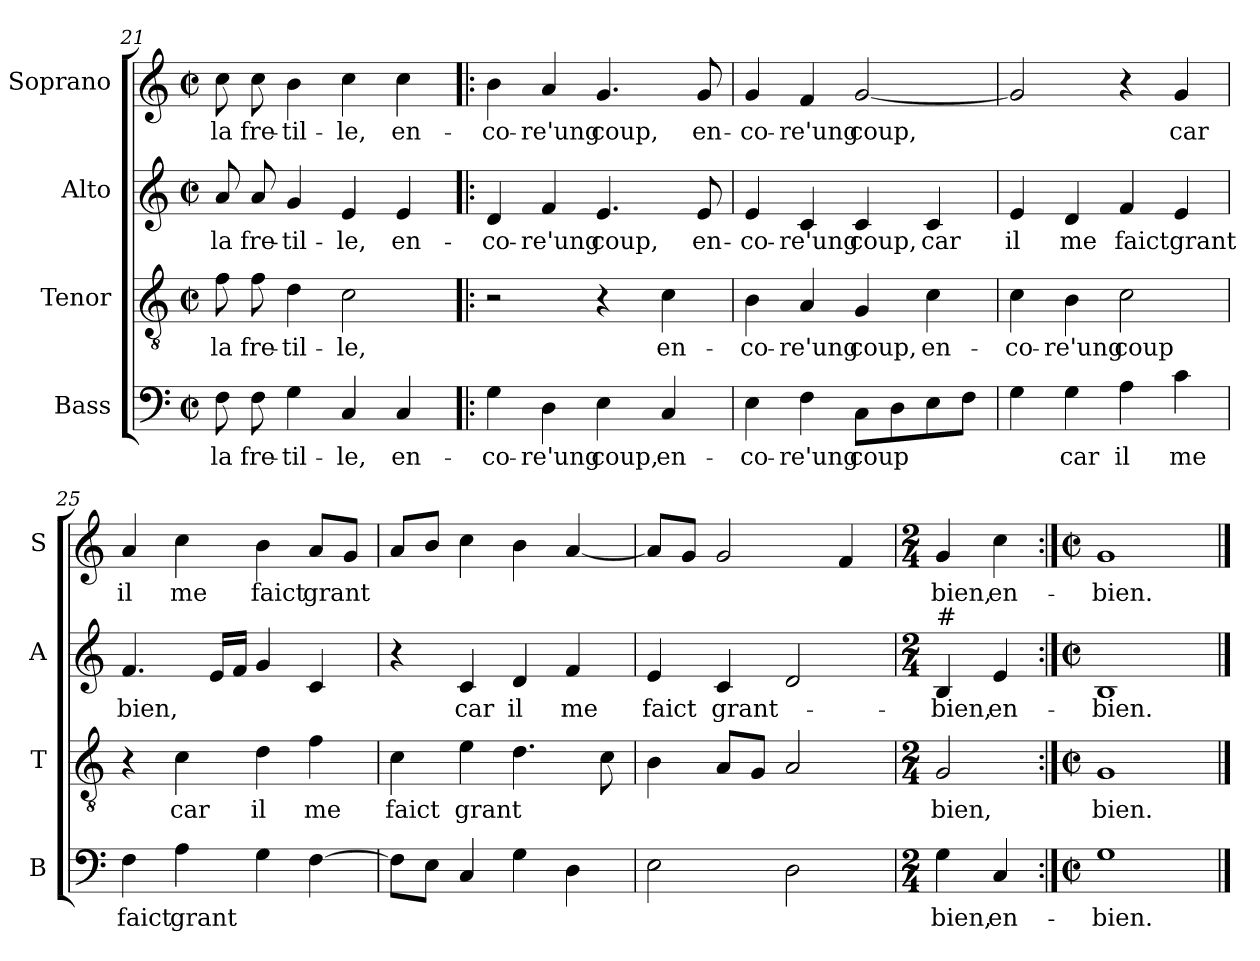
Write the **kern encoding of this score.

**kern	**text	**kern	**text	**kern	**text	**kern	**text
*part4	*part4	*part3	*part3	*part2	*part2	*part1	*part1
*staff4	*staff4	*staff3	*staff3	*staff2	*staff2	*staff1	*staff1
*I"Bass	*	*I"Tenor	*	*I"Alto	*	*I"Soprano	*
*I'B	*	*I'T	*	*I'A	*	*I'S	*
!!LO:PB:g=z
*clefF4	*	*clefGv2	*	*clefG2	*	*clefG2	*
*k[]	*	*k[]	*	*k[]	*	*k[]	*
*C:	*	*C:	*	*C:	*	*C:	*
*M2/2	*	*M2/2	*	*M2/2	*	*M2/2	*
*met(c|)	*	*met(c|)	*	*met(c|)	*	*met(c|)	*
=21	=21	=21	=21	=21	=21	=21	=21
!	!LO:LY:b	!	!LO:LY:b	!	!LO:LY:b	!	!LO:LY:b
8F\	-la	8f\	-la	8a/	-la	8cc\	-la
!	!LO:LY:b	!	!LO:LY:b	!	!LO:LY:b	!	!LO:LY:b
8F\	fre-	8f\	fre-	8a/	fre-	8cc\	fre-
!	!LO:LY:b	!	!LO:LY:b	!	!LO:LY:b	!	!LO:LY:b
4G\	-til-	4d\	-til-	4g/	-til-	4b\	-til-
!	!LO:LY:b	!	!LO:LY:b	!	!LO:LY:b	!	!LO:LY:b
4C/	-le,	2c\	-le,	4e/	-le,	4cc\	-le,
!	!LO:LY:b	!	!	!	!LO:LY:b	!	!LO:LY:b
4C/	en-	.	.	4e/	en-	4cc\	en-
=22!|:	=22!|:	=22!|:	=22!|:	=22!|:	=22!|:	=22!|:	=22!|:
!	!LO:LY:b	!	!	!	!LO:LY:b	!	!LO:LY:b
4G\	-co-	2r	.	4d/	-co-	4b\	-co-
!	!LO:LY:b	!	!	!	!LO:LY:b	!	!LO:LY:b
4D\	-re'ung	.	.	4f/	-re'ung	4a/	-re'ung
!	!LO:LY:b	!	!	!	!LO:LY:b	!	!LO:LY:b
4E\	coup,	4r	.	4.e/	coup,	4.g/	coup,
!	!LO:LY:b	!	!LO:LY:b	!	!	!	!
4C/	en-	4c\	en-	.	.	.	.
!	!	!	!	!	!LO:LY:b	!	!LO:LY:b
.	.	.	.	8e/	en-	8g/	en-
=23	=23	=23	=23	=23	=23	=23	=23
!	!LO:LY:b	!	!LO:LY:b	!	!LO:LY:b	!	!LO:LY:b
4E\	-co-	4B\	-co-	4e/	-co-	4g/	-co-
!	!LO:LY:b	!	!LO:LY:b	!	!LO:LY:b	!	!LO:LY:b
4F\	-re'ung	4A/	-re'ung	4c/	-re'ung	4f/	-re'ung
!	!LO:LY:b	!	!LO:LY:b	!	!LO:LY:b	!	!LO:LY:b
8C\L	coup	4G/	coup,	4c/	coup,	[2g/	coup,
8D\	.	.	.	.	.	.	.
!	!	!	!LO:LY:b	!	!LO:LY:b	!	!
8E\	.	4c\	en-	4c/	car	.	.
8F\J	.	.	.	.	.	.	.
=24	=24	=24	=24	=24	=24	=24	=24
!	!	!	!LO:LY:b	!	!LO:LY:b	!	!
4G\	.	4c\	-co-	4e/	il	2g/]	.
!	!LO:LY:b	!	!LO:LY:b	!	!LO:LY:b	!	!
4G\	car	4B\	-re'ung	4d/	me	.	.
!	!LO:LY:b	!	!LO:LY:b	!	!LO:LY:b	!	!
4A\	il	2c\	coup	4f/	faict	4r	.
!	!LO:LY:b	!	!	!	!LO:LY:b	!	!LO:LY:b
4c\	me	.	.	4e/	grant	4g/	car
!!LO:LB:g=z
=25	=25	=25	=25	=25	=25	=25	=25
!	!LO:LY:b	!	!	!	!LO:LY:b	!	!LO:LY:b
4F\	faict	4r	.	4.f/	bien,	4a/	il
!	!LO:LY:b	!	!LO:LY:b	!	!	!	!LO:LY:b
4A\	grant	4c\	car	.	.	4cc\	me
.	.	.	.	16e/LL	.	.	.
.	.	.	.	16f/JJ	.	.	.
!	!	!	!LO:LY:b	!	!	!	!LO:LY:b
4G\	.	4d\	il	4g/	.	4b\	faict
!	!	!	!LO:LY:b	!	!	!	!LO:LY:b
[4F\	.	4f\	me	4c/	.	8a/L	grant
.	.	.	.	.	.	8g/J	.
=26	=26	=26	=26	=26	=26	=26	=26
!	!	!	!LO:LY:b	!	!	!	!
8F\L]	.	4c\	faict	4r	.	8a/L	.
8E\J	.	.	.	.	.	8b/J	.
!	!	!	!LO:LY:b	!	!LO:LY:b	!	!
4C/	.	4e\	grant	4c/	car	4cc\	.
!	!	!	!	!	!LO:LY:b	!	!
4G\	.	4.d\	.	4d/	il	4b\	.
!	!	!	!	!	!LO:LY:b	!	!
4D\	.	.	.	4f/	me	[4a/	.
.	.	8c\	.	.	.	.	.
=27	=27	=27	=27	=27	=27	=27	=27
!	!	!	!	!	!LO:LY:b	!	!
2E\	.	4B\	.	4e/	faict	8a/L]	.
.	.	.	.	.	.	8g/J	.
!	!	!	!	!	!LO:LY:b	!	!
.	.	8A/L	.	4c/	grant-	2g/	.
.	.	8G/J	.	.	.	.	.
2D\	.	2A/	.	2d/	.	.	.
.	.	.	.	.	.	4f/	.
=28	=28	=28	=28	=28	=28	=28	=28
*M2/4	*	*M2/4	*	*M2/4	*	*M2/4	*
!	!	!	!	!LO:TX:a:t=#	!	!	!
!	!LO:LY:b	!	!LO:LY:b	!	!LO:LY:b	!	!LO:LY:b
4G\	bien,	2G/	bien,	4B/	-bien,	4g/	bien,
!	!LO:LY:b	!	!	!	!LO:LY:b	!	!LO:LY:b
4C/	en-	.	.	4e/	en-	4cc\	en-
=29:|!	=29:|!	=29:|!	=29:|!	=29:|!	=29:|!	=29:|!	=29:|!
*M2/2	*	*M2/2	*	*M2/2	*	*M2/2	*
*met(c|)	*	*met(c|)	*	*met(c|)	*	*met(c|)	*
!	!LO:LY:b	!	!LO:LY:b	!	!LO:LY:b	!	!LO:LY:b
1G	-bien.	1G	bien.	1B	-bien.	1g	-bien.
==	==	==	==	==	==	==	==
*-	*-	*-	*-	*-	*-	*-	*-
